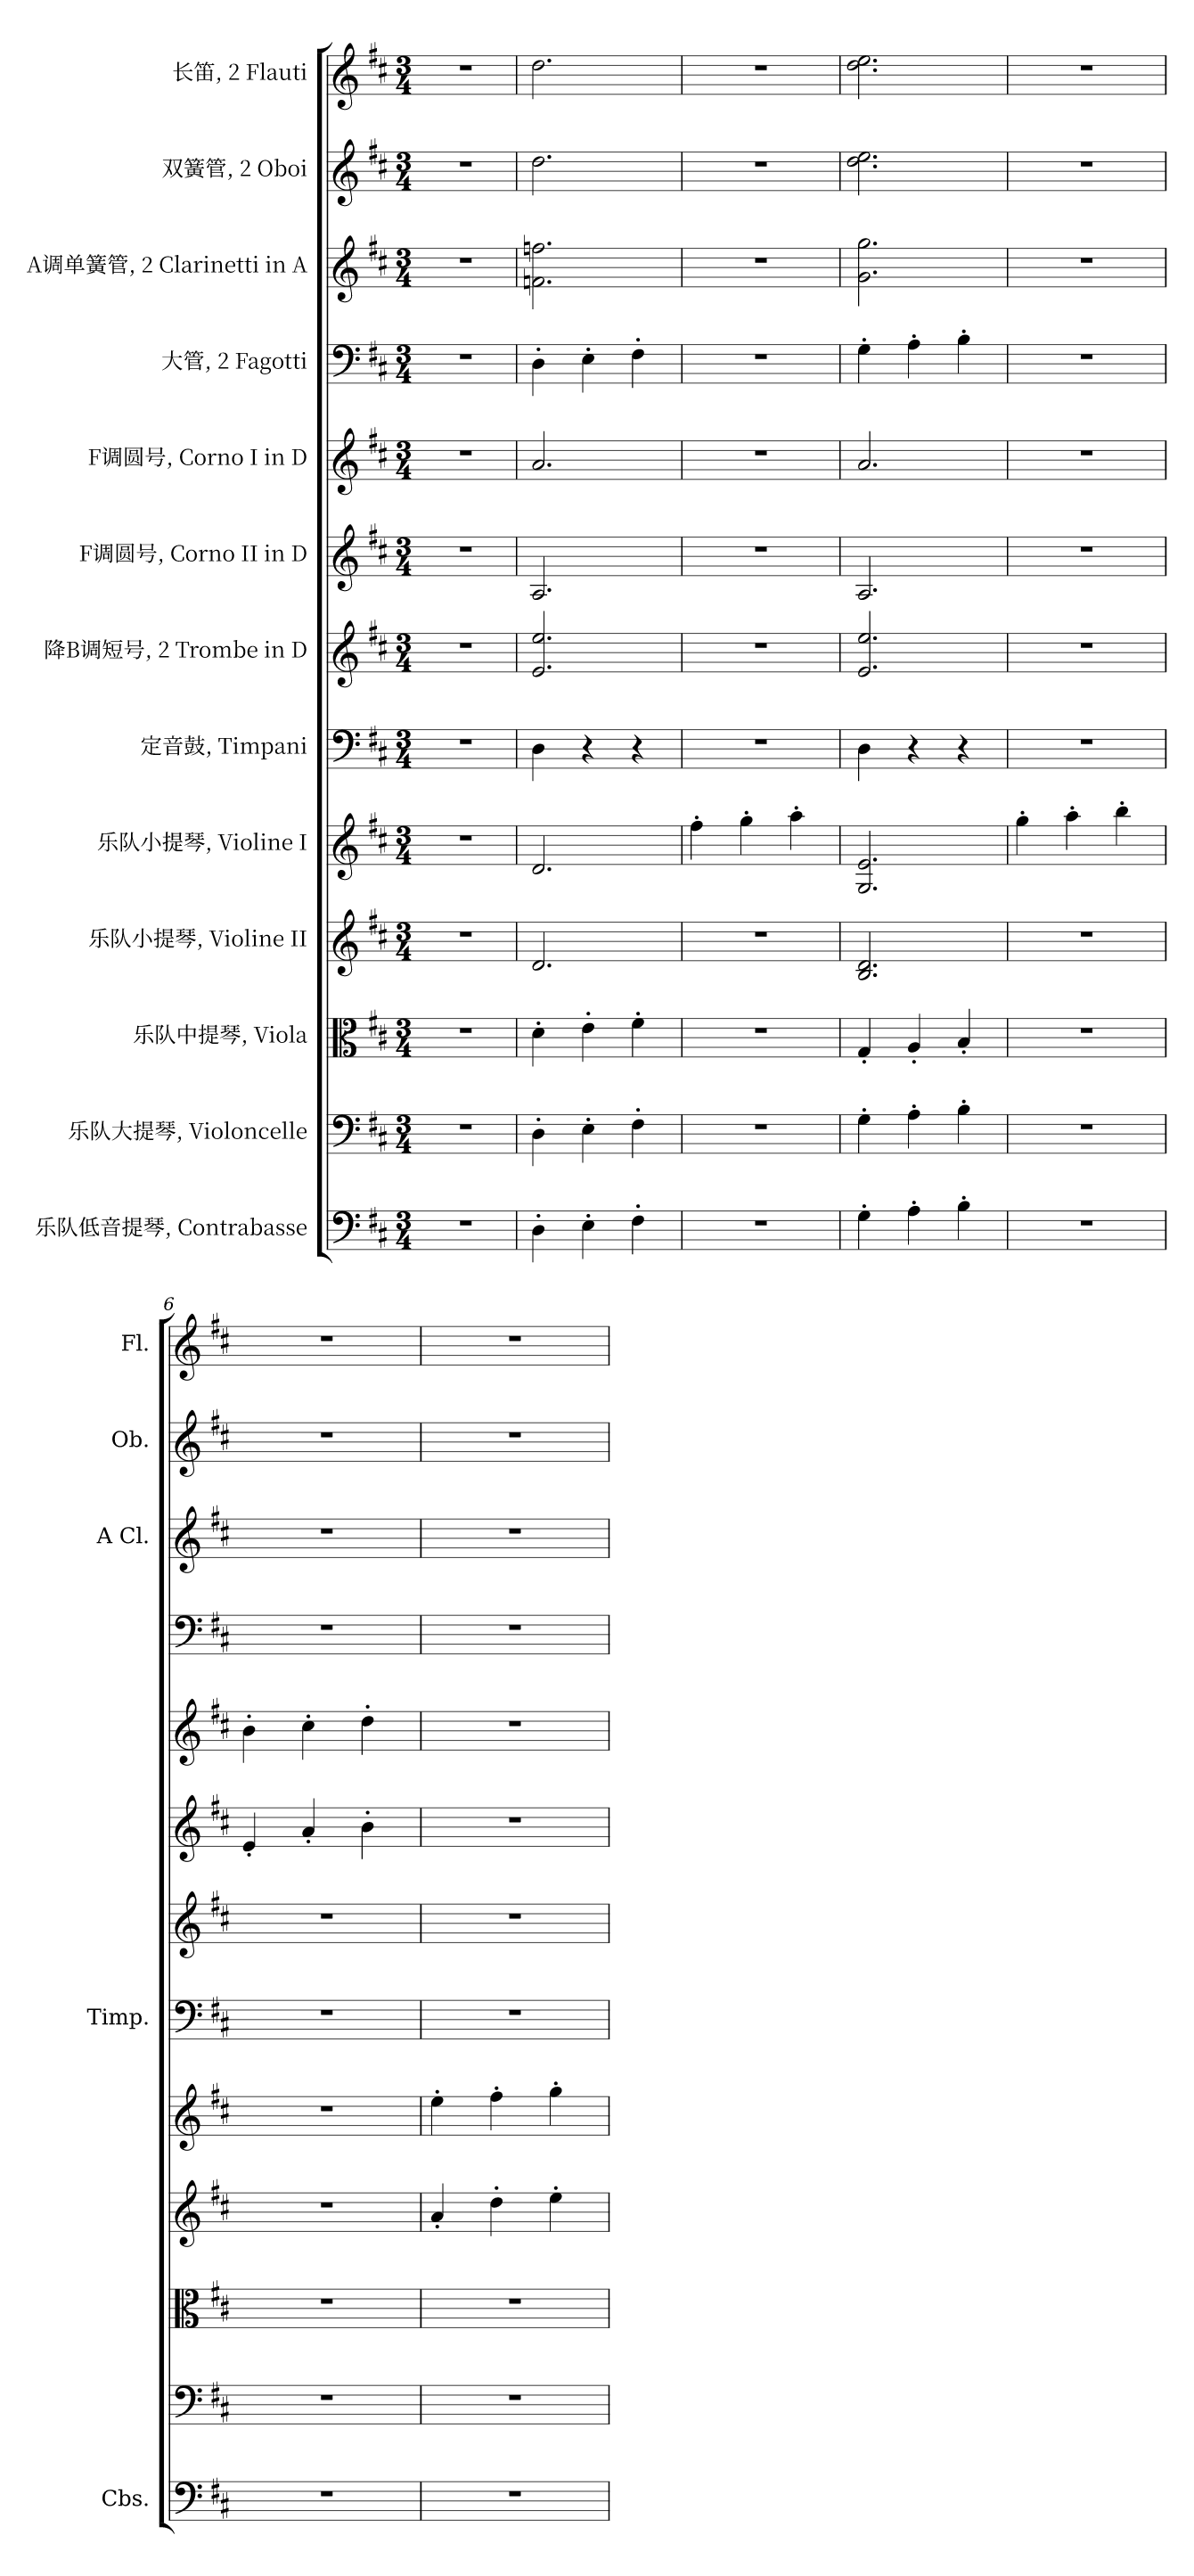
**kern	**kern	**kern	**kern	**kern	**kern	**kern	**kern	**kern	**kern	**kern	**kern	**kern
*part13	*part12	*part11	*part10	*part9	*part8	*part7	*part6	*part5	*part4	*part3	*part2	*part1
*staff13	*staff12	*staff11	*staff10	*staff9	*staff8	*staff7	*staff6	*staff5	*staff4	*staff3	*staff2	*staff1
*I"乐队低音提琴, Contrabasse	*I"乐队大提琴, Violoncelle	*I"乐队中提琴, Viola	*I"乐队小提琴, Violine II	*I"乐队小提琴, Violine I	*I"定音鼓, Timpani	*I"降B调短号, 2 Trombe in D	*I"F调圆号, Corno II in D	*I"F调圆号, Corno I in D	*I"大管, 2 Fagotti	*I"A调单簧管, 2 Clarinetti in A	*I"双簧管, 2 Oboi	*I"长笛, 2 Flauti
*I'Cbs.	*	*	*	*	*I'Timp.	*	*	*	*	*I'A Cl.	*I'Ob.	*I'Fl.
*clefF4	*clefF4	*clefC3	*clefG2	*clefG2	*clefF4	*clefG2	*clefG2	*clefG2	*clefF4	*clefG2	*clefG2	*clefG2
*ITrd7c12	*	*	*	*	*	*ITrd1c2	*ITrd4c7	*ITrd4c7	*	*ITrd2c3	*	*
*k[f#c#]	*k[f#c#]	*k[f#c#]	*k[f#c#]	*k[f#c#]	*k[f#c#]	*k[]	*k[f#]	*k[f#]	*k[f#c#]	*k[f#c#g#d#a#]	*k[f#c#]	*k[f#c#]
*M3/4	*M3/4	*M3/4	*M3/4	*M3/4	*M3/4	*M3/4	*M3/4	*M3/4	*M3/4	*M3/4	*M3/4	*M3/4
*MM240	*MM240	*MM240	*MM240	*MM240	*MM240	*MM240	*MM240	*MM240	*MM240	*MM240	*MM240	*MM240
=1	=1	=1	=1	=1	=1	=1	=1	=1	=1	=1	=1	=1
2.r	2.r	2.r	2.r	2.r	2.r	2.r	2.r	2.r	2.r	2.r	2.r	2.r
=2	=2	=2	=2	=2	=2	=2	=2	=2	=2	=2	=2	=2
*	*	*	*	*	*	*	*	*	*	*	*	*MM315
4DD'\	4D'\	4d'\	2.d/	2.d/	4D\	2.d/ 2.dd/	2.D/	2.d/	4D'\	2.dn\ 2.ddn\	2.dd\	2.dd\
4EE'\	4E'\	4e'\	.	.	4r	.	.	.	4E'\	.	.	.
4FF#'\	4F#'\	4f#'\	.	.	4r	.	.	.	4F#'\	.	.	.
=3	=3	=3	=3	=3	=3	=3	=3	=3	=3	=3	=3	=3
*	*	*	*	*	*	*	*	*	*	*	*	*MM315
2.r	2.r	2.r	2.r	4ff#'\	2.r	2.r	2.r	2.r	2.r	2.r	2.r	2.r
.	.	.	.	4gg'\	.	.	.	.	.	.	.	.
.	.	.	.	4aa'\	.	.	.	.	.	.	.	.
=4	=4	=4	=4	=4	=4	=4	=4	=4	=4	=4	=4	=4
*	*	*	*	*	*	*	*	*	*	*	*	*MM315
4GG'\	4G'\	4G'/	2.B/ 2.d/	2.G/ 2.e/	4D\	2.d/ 2.dd/	2.D/	2.d/	4G'\	2.e\ 2.ee\	2.dd\ 2.ee\	2.dd\ 2.ee\
4AA'\	4A'\	4A'/	.	.	4r	.	.	.	4A'\	.	.	.
4BB'\	4B'\	4B'/	.	.	4r	.	.	.	4B'\	.	.	.
=5	=5	=5	=5	=5	=5	=5	=5	=5	=5	=5	=5	=5
*	*	*	*	*	*	*	*	*	*	*	*	*MM315
2.r	2.r	2.r	2.r	4gg'\	2.r	2.r	2.r	2.r	2.r	2.r	2.r	2.r
.	.	.	.	4aa'\	.	.	.	.	.	.	.	.
.	.	.	.	4bb'\	.	.	.	.	.	.	.	.
=6	=6	=6	=6	=6	=6	=6	=6	=6	=6	=6	=6	=6
*	*	*	*	*	*	*	*	*	*	*	*	*MM315
2.r	2.r	2.r	2.r	2.r	2.r	2.r	4A'/	4e'\	2.r	2.r	2.r	2.r
.	.	.	.	.	.	.	4d'/	4f#'\	.	.	.	.
.	.	.	.	.	.	.	4e'\	4g'\	.	.	.	.
=7	=7	=7	=7	=7	=7	=7	=7	=7	=7	=7	=7	=7
*	*	*	*	*	*	*	*	*	*	*	*	*MM315
2.r	2.r	2.r	4a'/	4ee'\	2.r	2.r	2.r	2.r	2.r	2.r	2.r	2.r
.	.	.	4dd'\	4ff#'\	.	.	.	.	.	.	.	.
.	.	.	4ee'\	4gg'\	.	.	.	.	.	.	.	.
=	=	=	=	=	=	=	=	=	=	=	=	=
*-	*-	*-	*-	*-	*-	*-	*-	*-	*-	*-	*-	*-
